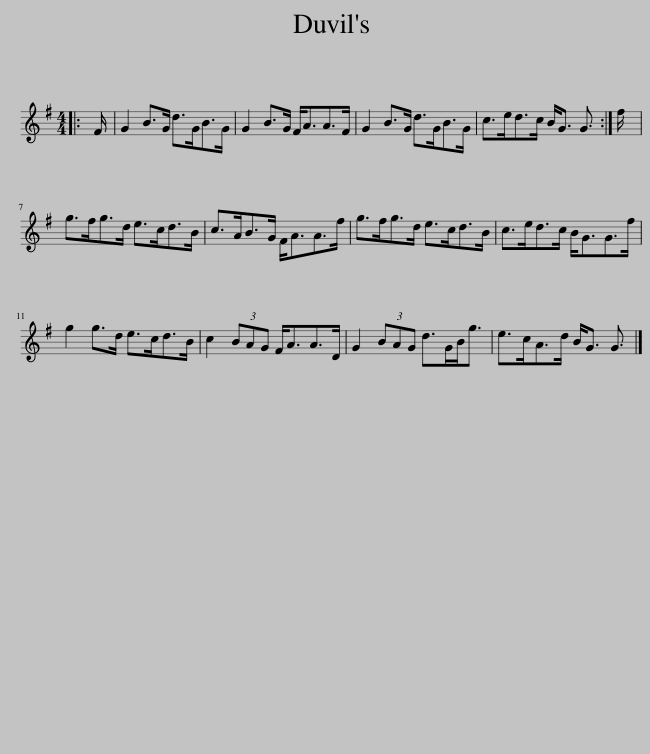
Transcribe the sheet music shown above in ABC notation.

X:1
L:1/8
M:4/4
I:linebreak $
K:G
V:1 treble
V:1
|: F/ | G2 B>G d>GB>G | G2 B>G F<AA>F | G2 B>G d>GB>G | c>ed>c B<G G3/2 :| %5
 f/ |$ g>fg>d e>cd>B | c>AB>G F<AA>f | g>fg>d e>cd>B | c>ed>c B<GG>f |$ %10
 g2 g>d e>cd>B | c2 (3BAG F<AA>D | G2 (3BAG d>GB<g | e>cA>d B<G G3/2 |] %14
